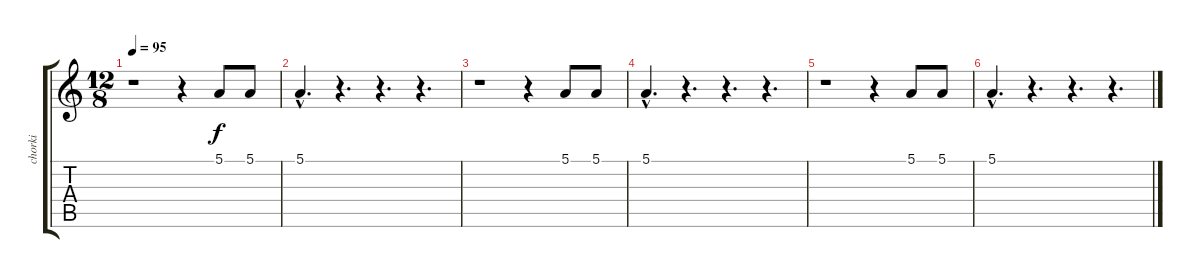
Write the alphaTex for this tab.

\track ("chorki" "chorki") {instrument frenchhorn}
\staff {score tabs}
\tuning (E4 B3 G3 D3 A2 E2) {hide}
\ts (12 8)
\tempo 95
\clef g2
\ks c
r.1{dy f} r.4 5.1.8 5.1.8 |
5.1{hac}.4{d} r.4{d} r.4{d} r.4{d} |
r.1 r.4 5.1.8 5.1.8 |
5.1{hac}.4{d} r.4{d} r.4{d} r.4{d} |
r.1 r.4 5.1.8 5.1.8 |
5.1{hac}.4{d} r.4{d} r.4{d} r.4{d}
